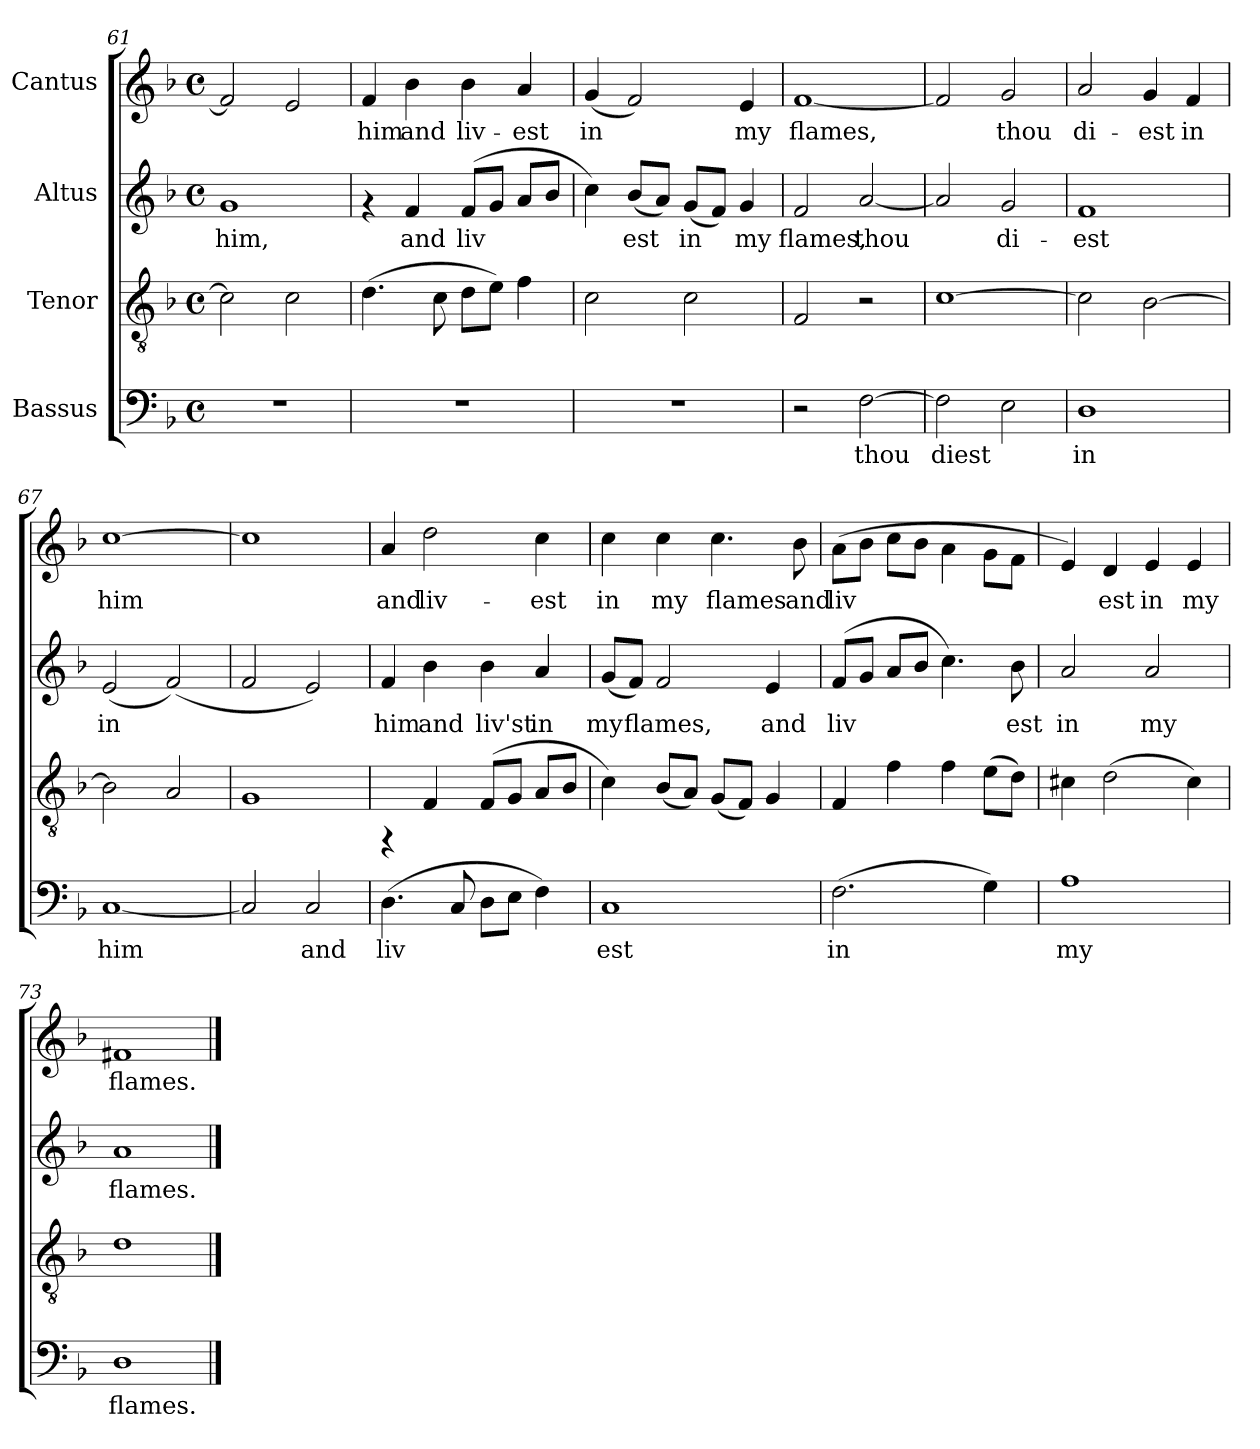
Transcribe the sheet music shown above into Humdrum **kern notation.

**kern	**text	**kern	**text	**kern	**text	**kern	**text
*part4	*part4	*part3	*part3	*part2	*part2	*part1	*part1
*staff4	*staff4	*staff3	*staff3	*staff2	*staff2	*staff1	*staff1
*I"Bassus	*	*I"Tenor	*	*I"Altus	*	*I"Cantus	*
*clefF4	*	*clefGv2	*	*clefG2	*	*clefG2	*
*k[b-]	*	*k[b-]	*	*k[b-]	*	*k[b-]	*
*F:	*	*F:	*	*F:	*	*F:	*
*M4/4	*	*M4/4	*	*M4/4	*	*M4/4	*
*met(c)	*	*met(c)	*	*met(c)	*	*met(c)	*
=61	=61	=61	=61	=61	=61	=61	=61
!	!	!	!LO:LY:b:cj	!	!LO:LY:b:cj	!	!LO:LY:b:cj
1r	.	2c\]	.	1g	him,	2f/]	.
!	!	!	!LO:LY:b:cj	!	!	!	!LO:LY:b:cj
.	.	2c\	.	.	.	2e/	.
=62	=62	=62	=62	=62	=62	=62	=62
!	!	!	!LO:LY:b:cj	!	!	!	!LO:LY:b:cj
1r	.	(>4.d\	.	4rf	.	4f/	him
!	!	!	!	!	!LO:LY:b:cj	!	!LO:LY:b:cj
.	.	.	.	4f/	and	4b-\	and
!	!	!	!LO:LY:b:cj	!	!	!	!
.	.	8c\	.	.	.	.	.
!	!	!	!LO:LY:b:cj	!	!LO:LY:b:cj	!	!LO:LY:b:cj
.	.	8d\L	.	(<8f/L	liv-	4b-\	liv-
!	!	!	!LO:LY:b:cj	!	!LO:LY:b:cj	!	!
.	.	8e\J)	.	8g/J	--	.	.
!	!	!	!LO:LY:b:cj	!	!LO:LY:b:cj	!	!LO:LY:b:cj
.	.	4f\	.	8a/L	--	4a/	-est
!	!	!	!	!	!LO:LY:b:cj	!	!
.	.	.	.	8b-/J	--	.	.
=63	=63	=63	=63	=63	=63	=63	=63
!	!	!	!LO:LY:b:cj	!	!LO:LY:b:cj	!	!LO:LY:b:cj
1r	.	2c\	.	4cc\)	--	(<4g/	in
!	!	!	!	!	!LO:LY:b:cj	!	!LO:LY:b:cj
.	.	.	.	(<8b-/L	-est	2f/)	.
!	!	!	!	!	!LO:LY:b:cj	!	!
.	.	.	.	8a/J)	.	.	.
!	!	!	!LO:LY:b:cj	!	!LO:LY:b:cj	!	!
.	.	2c\	.	(<8g/L	in	.	.
!	!	!	!	!	!LO:LY:b:cj	!	!
.	.	.	.	8f/J)	.	.	.
!	!	!	!	!	!LO:LY:b:cj	!	!LO:LY:b:cj
.	.	.	.	4g/	my	4e/	my
=64	=64	=64	=64	=64	=64	=64	=64
!	!	!	!LO:LY:b:cj	!	!LO:LY:b:cj	!	!LO:LY:b:cj
2r	.	2F/	.	2f/	flames,	[<1f	flames,
!	!LO:LY:b:cj	!	!	!	!LO:LY:b:cj	!	!
[>2F\	thou	2r	.	[<2a/	thou	.	.
=65	=65	=65	=65	=65	=65	=65	=65
!	!LO:LY:b:cj	!	!LO:LY:b:cj	!	!LO:LY:b:cj	!	!LO:LY:b:cj
2F\]	diest	[>1c	.	2a/]	.	2f/]	.
!	!LO:LY:b:cj	!	!	!	!LO:LY:b:cj	!	!LO:LY:b:cj
2E\	.	.	.	2g/	di-	2g/	thou
=66	=66	=66	=66	=66	=66	=66	=66
!	!LO:LY:b:cj	!	!LO:LY:b:cj	!	!LO:LY:b:cj	!	!LO:LY:b:cj
1D	in	2c\]	.	1f	-est	2a/	di-
!	!	!	!LO:LY:b:cj	!	!	!	!LO:LY:b:cj
.	.	[>2B-\	.	.	.	4g/	-est
!	!	!	!	!	!	!	!LO:LY:b:cj
.	.	.	.	.	.	4f/	in
=67	=67	=67	=67	=67	=67	=67	=67
!	!LO:LY:b:cj	!	!LO:LY:b:cj	!	!LO:LY:b:cj	!	!LO:LY:b:cj
[<1C	him	2B-\]	.	(<2e/	in	[<1cc	him
!	!	!	!LO:LY:b:cj	!	!LO:LY:b:cj	!	!
.	.	2A/	.	(<2f/)	.	.	.
!!LO:LB:g=z
=68	=68	=68	=68	=68	=68	=68	=68
!	!LO:LY:b:cj	!	!LO:LY:b:cj	!	!LO:LY:b:cj	!	!LO:LY:b:cj
2C/]	.	1G	.	2f/	.	1cc]	.
!	!LO:LY:b:cj	!	!	!	!LO:LY:b:cj	!	!
2C/	and	.	.	2e/)	.	.	.
=69	=69	=69	=69	=69	=69	=69	=69
!	!LO:LY:b:cj	!	!	!	!LO:LY:b:cj	!	!LO:LY:b:cj
(>4.D\	liv-	4rFF	.	4f/	him	4a/	and
!	!	!	!LO:LY:b:cj	!	!LO:LY:b:cj	!	!LO:LY:b:cj
.	.	4F/	.	4b-\	and	2dd\	liv-
!	!LO:LY:b:cj	!	!	!	!	!	!
8C/	--	.	.	.	.	.	.
!	!LO:LY:b:cj	!	!LO:LY:b:cj	!	!LO:LY:b:cj	!	!
8D\L	--	(<8F/L	.	4b-\	liv'st	.	.
!	!LO:LY:b:cj	!	!LO:LY:b:cj	!	!	!	!
8E\J	--	8G/J	.	.	.	.	.
!	!LO:LY:b:cj	!	!LO:LY:b:cj	!	!LO:LY:b:cj	!	!LO:LY:b:cj
4F\)	--	8A/L	.	4a/	in	4cc\	-est
!	!	!	!LO:LY:b:cj	!	!	!	!
.	.	8B-/J	.	.	.	.	.
=70	=70	=70	=70	=70	=70	=70	=70
!	!LO:LY:b:cj	!	!LO:LY:b:cj	!	!LO:LY:b:cj	!	!LO:LY:b:cj
1C	-est	4c\)	.	(<8g/L	my	4cc\	in
!	!	!	!	!	!LO:LY:b:cj	!	!
.	.	.	.	8f/J)	flames,	.	.
!	!	!	!LO:LY:b:cj	!	!LO:LY:b:cj	!	!LO:LY:b:cj
.	.	(<8B-/L	.	2f/	.	4cc\	my
!	!	!	!LO:LY:b:cj	!	!	!	!
.	.	8A/J)	.	.	.	.	.
!	!	!	!LO:LY:b:cj	!	!	!	!LO:LY:b:cj
.	.	(<8G/L	.	.	.	4.cc\	flames
!	!	!	!LO:LY:b:cj	!	!	!	!
.	.	8F/J)	.	.	.	.	.
!	!	!	!LO:LY:b:cj	!	!LO:LY:b:cj	!	!
.	.	4G/	.	4e/	and	.	.
!	!	!	!	!	!	!	!LO:LY:b:cj
.	.	.	.	.	.	8b-\	and
=71	=71	=71	=71	=71	=71	=71	=71
!	!LO:LY:b:cj	!	!LO:LY:b:cj	!	!LO:LY:b:cj	!	!LO:LY:b:cj
(>2.F\	in	4F/	.	(<8f/L	liv-	(>8a\L	liv-
!	!	!	!	!	!LO:LY:b:cj	!	!LO:LY:b:cj
.	.	.	.	8g/J	--	8b-\J	--
!	!	!	!LO:LY:b:cj	!	!LO:LY:b:cj	!	!LO:LY:b:cj
.	.	4f\	.	8a/L	--	8cc\L	--
!	!	!	!	!	!LO:LY:b:cj	!	!LO:LY:b:cj
.	.	.	.	8b-/J	--	8b-\J	--
!	!	!	!LO:LY:b:cj	!	!LO:LY:b:cj	!	!LO:LY:b:cj
.	.	4f\	.	4.cc\)	--	4a\	--
!	!LO:LY:b:cj	!	!LO:LY:b:cj	!	!	!	!LO:LY:b:cj
4G\)	.	(>8e\L	.	.	.	8g\L	--
!	!	!	!LO:LY:b:cj	!	!LO:LY:b:cj	!	!LO:LY:b:cj
.	.	8d\J)	.	8b-\	-est	8f\J	--
=72	=72	=72	=72	=72	=72	=72	=72
!	!LO:LY:b:cj	!	!LO:LY:b:cj	!	!LO:LY:b:cj	!	!LO:LY:b:cj
1A	my	4c#X\	.	2a/	in	4e/)	--
!	!	!	!LO:LY:b:cj	!	!	!	!LO:LY:b:cj
.	.	(>2d\	.	.	.	4d/	-est
!	!	!	!	!	!LO:LY:b:cj	!	!LO:LY:b:cj
.	.	.	.	2a/	my	4e/	in
!	!	!	!LO:LY:b:cj	!	!	!	!LO:LY:b:cj
.	.	4c#\)	.	.	.	4e/	my
=73	=73	=73	=73	=73	=73	=73	=73
!	!LO:LY:b:cj	!	!LO:LY:b:cj	!	!LO:LY:b:cj	!	!LO:LY:b:cj
1D	flames.	1d	.	1a	flames.	1f#X	flames.
==	==	==	==	==	==	==	==
*-	*-	*-	*-	*-	*-	*-	*-
